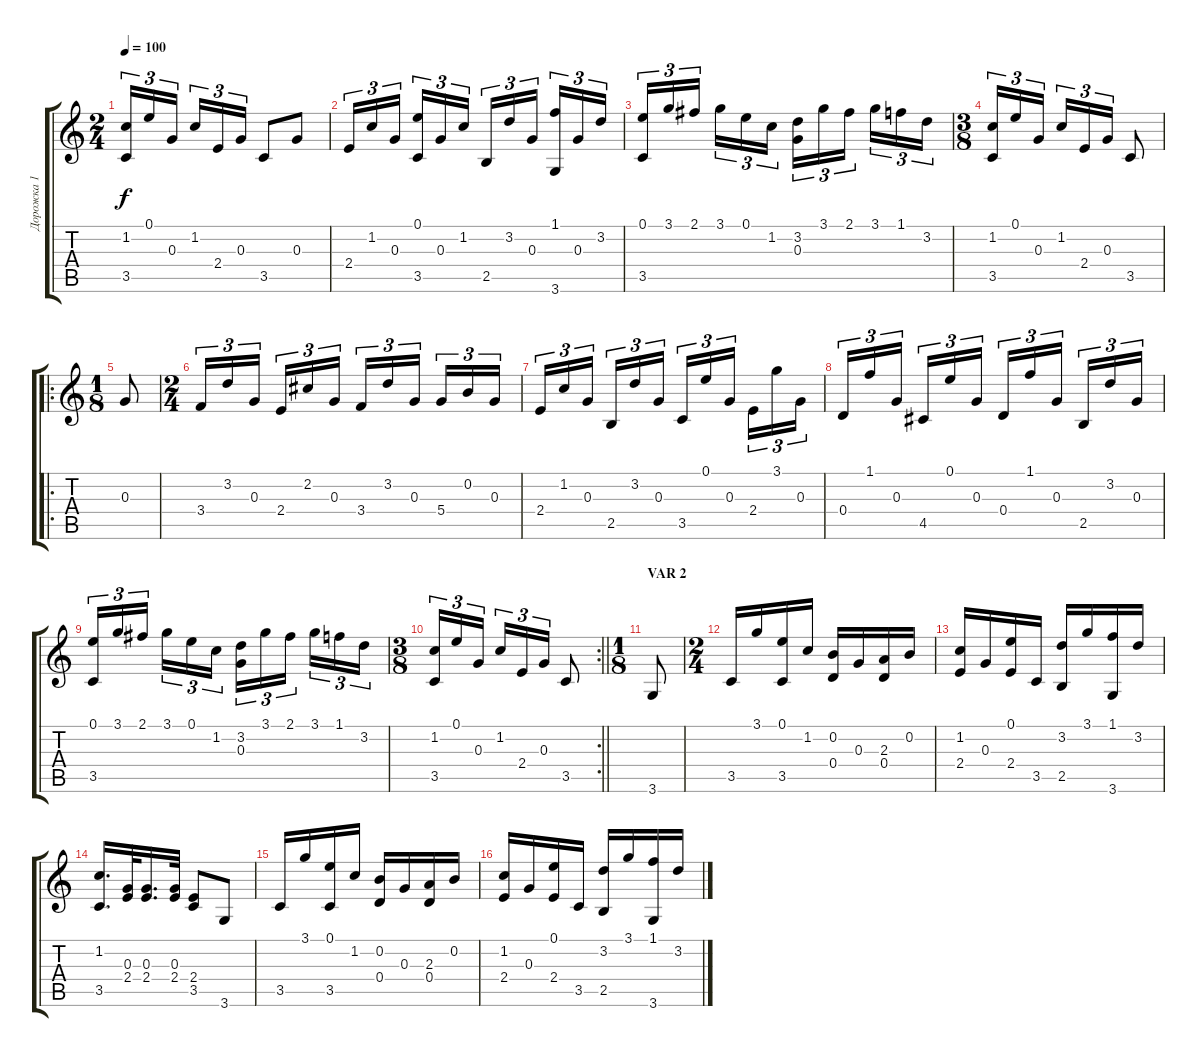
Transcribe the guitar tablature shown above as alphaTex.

\track ("Дорожка 1" "Дорожка 1") {instrument acousticguitarnylon}
\staff {score tabs}
\tuning (E4 B3 G3 D3 A2 E2) {hide}
\ts (2 4)
\tempo 100
\clef g2
\ks c
(1.2 3.5).16{tu (3 2) dy f} 0.1.16{tu (3 2)} 0.3.16{tu (3 2) beam splitsecondary} 1.2.16{tu (3 2)} 2.4.16{tu (3 2)} 0.3.16{tu (3 2)} 3.5.8 0.3.8 |
2.4.16{tu (3 2)} 1.2.16{tu (3 2)} 0.3.16{tu (3 2) beam splitsecondary} (0.1 3.5).16{tu (3 2)} 0.3.16{tu (3 2)} 1.2.16{tu (3 2)} 2.5.16{tu (3 2)} 3.2.16{tu (3 2)} 0.3.16{tu (3 2) beam splitsecondary} (1.1 3.6).16{tu (3 2)} 0.3.16{tu (3 2)} 3.2.16{tu (3 2)} |
(0.1 3.5).16{tu (3 2)} 3.1.16{tu (3 2)} 2.1.16{tu (3 2) beam splitsecondary} 3.1.16{tu (3 2)} 0.1.16{tu (3 2)} 1.2.16{tu (3 2)} (3.2 0.3).16{tu (3 2)} 3.1.16{tu (3 2)} 2.1.16{tu (3 2) beam splitsecondary} 3.1.16{tu (3 2)} 1.1.16{tu (3 2)} 3.2.16{tu (3 2)} |
\ts (3 8)
(1.2 3.5).16{tu (3 2)} 0.1.16{tu (3 2)} 0.3.16{tu (3 2)} 1.2.16{tu (3 2)} 2.4.16{tu (3 2)} 0.3.16{tu (3 2)} 3.5.8 |
\ro
\ts (1 8)
0.3.8 |
\ts (2 4)
3.4.16{tu (3 2)} 3.2.16{tu (3 2)} 0.3.16{tu (3 2) beam splitsecondary} 2.4.16{tu (3 2)} 2.2.16{tu (3 2)} 0.3.16{tu (3 2)} 3.4.16{tu (3 2)} 3.2.16{tu (3 2)} 0.3.16{tu (3 2) beam splitsecondary} 5.4.16{tu (3 2)} 0.2.16{tu (3 2)} 0.3.16{tu (3 2)} |
2.4.16{tu (3 2)} 1.2.16{tu (3 2)} 0.3.16{tu (3 2) beam splitsecondary} 2.5.16{tu (3 2)} 3.2.16{tu (3 2)} 0.3.16{tu (3 2)} 3.5.16{tu (3 2)} 0.1.16{tu (3 2)} 0.3.16{tu (3 2) beam splitsecondary} 2.4.16{tu (3 2)} 3.1.16{tu (3 2)} 0.3.16{tu (3 2)} |
0.4.16{tu (3 2)} 1.1.16{tu (3 2)} 0.3.16{tu (3 2) beam splitsecondary} 4.5.16{tu (3 2)} 0.1.16{tu (3 2)} 0.3.16{tu (3 2)} 0.4.16{tu (3 2)} 1.1.16{tu (3 2)} 0.3.16{tu (3 2) beam splitsecondary} 2.5.16{tu (3 2)} 3.2.16{tu (3 2)} 0.3.16{tu (3 2)} |
(0.1 3.5).16{tu (3 2)} 3.1.16{tu (3 2)} 2.1.16{tu (3 2) beam splitsecondary} 3.1.16{tu (3 2)} 0.1.16{tu (3 2)} 1.2.16{tu (3 2)} (3.2 0.3).16{tu (3 2)} 3.1.16{tu (3 2)} 2.1.16{tu (3 2) beam splitsecondary} 3.1.16{tu (3 2)} 1.1.16{tu (3 2)} 3.2.16{tu (3 2)} |
\rc 2
\ts (3 8)
\barLineRight lightlight
(1.2 3.5).16{tu (3 2)} 0.1.16{tu (3 2)} 0.3.16{tu (3 2)} 1.2.16{tu (3 2)} 2.4.16{tu (3 2)} 0.3.16{tu (3 2)} 3.5.8 |
\ts (1 8)
\section ("" "VAR 2")
3.6.8 |
\ts (2 4)
3.5.16 3.1.16 (0.1 3.5).16 1.2.16 (0.2 0.4).16 0.3.16 (2.3 0.4).16 0.2.16 |
(1.2 2.4).16 0.3.16 (0.1 2.4).16 3.5.16 (3.2 2.5).16 3.1.16 (1.1 3.6).16 3.2.16 |
(1.2 3.5).16{d} (0.3 2.4).32 (0.3 2.4).16{d} (0.3 2.4).32 (2.4 3.5).8 3.6.8 |
3.5.16 3.1.16 (0.1 3.5).16 1.2.16 (0.2 0.4).16 0.3.16 (2.3 0.4).16 0.2.16 |
(1.2 2.4).16 0.3.16 (0.1 2.4).16 3.5.16 (3.2 2.5).16 3.1.16 (1.1 3.6).16 3.2.16
